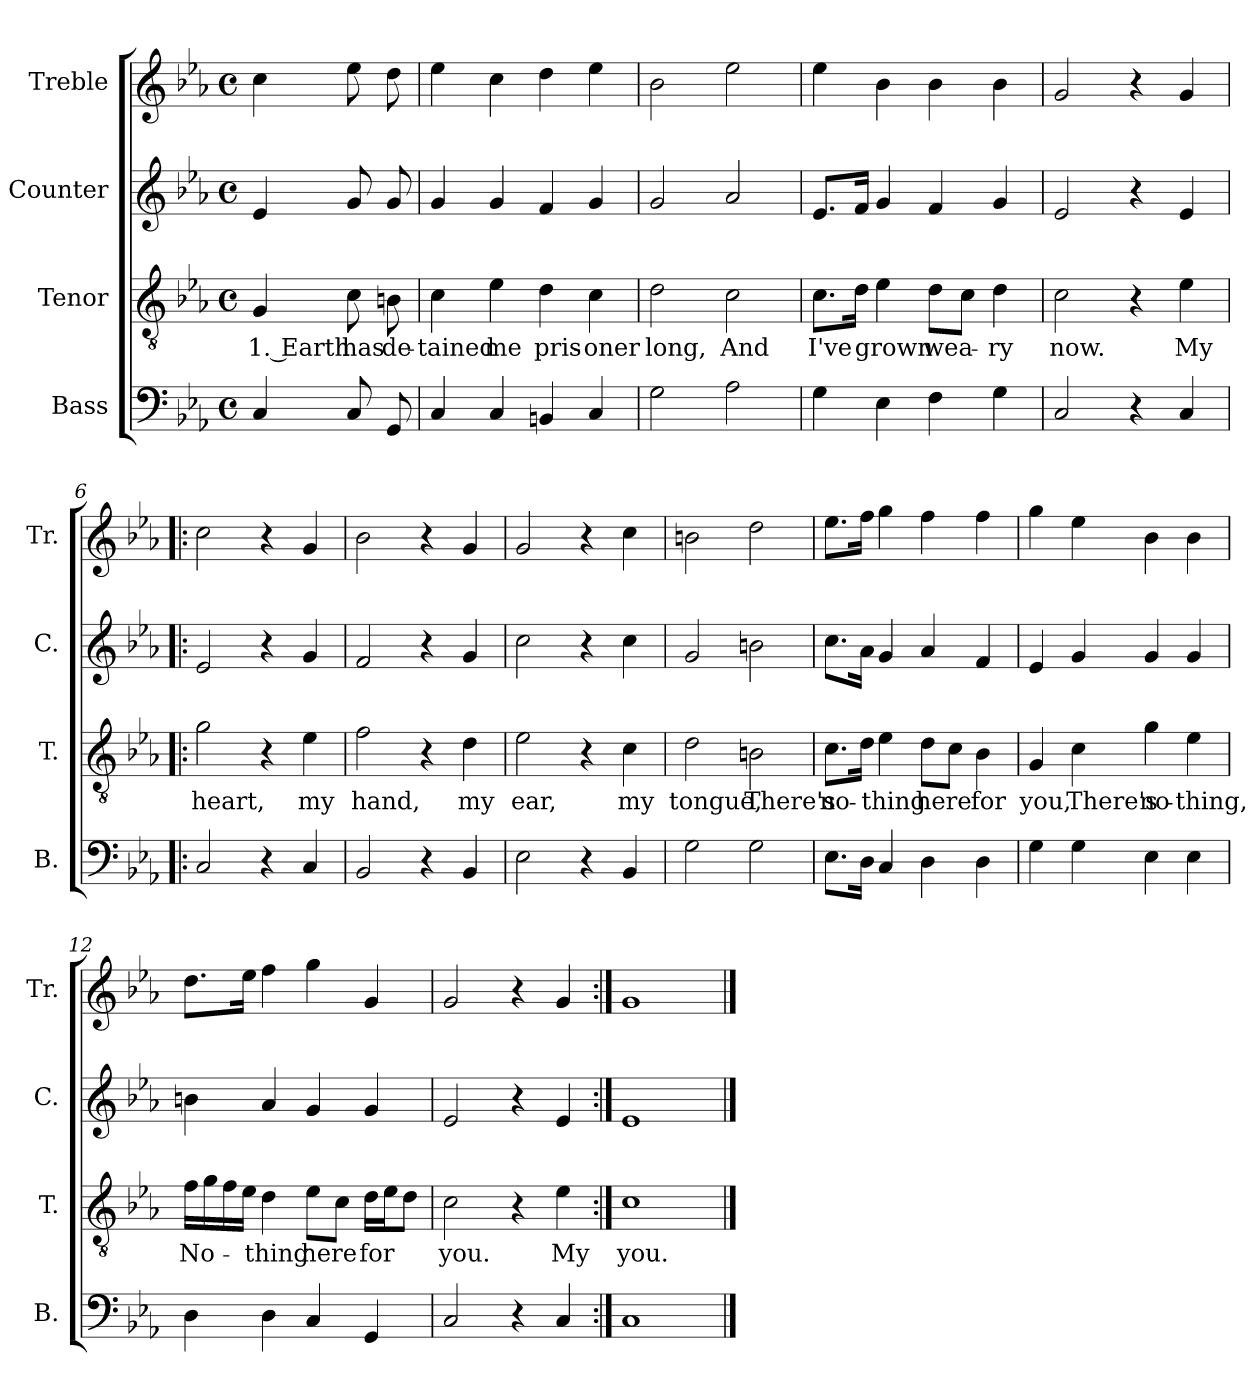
**kern	**kern	**text	**kern	**kern
*part4	*part3	*part3	*part2	*part1
*staff4	*staff3	*staff3	*staff2	*staff1
*I"Bass	*I"Tenor	*	*I"Counter	*I"Treble
*I'B.	*I'T.	*	*I'C.	*I'Tr.
*clefF4	*clefGv2	*	*clefG2	*clefG2
*k[b-e-a-]	*k[b-e-a-]	*	*k[b-e-a-]	*k[b-e-a-]
*M4/4	*M4/4	*	*M4/4	*M4/4
*met(c)	*met(c)	*	*met(c)	*met(c)
=1	=1	=1	=1	=1
4C/	4G/	1. Earth	4e-/	4cc\
8C/	8c\	has	8g/	8ee-\
8GG/	8Bn\	de-	8g/	8dd\
=2	=2	=2	=2	=2
4C/	4c\	-tained	4g/	4ee-\
4C/	4e-\	me	4g/	4cc\
4BBn/	4d\	pris-	4f/	4dd\
4C/	4c\	-oner	4g/	4ee-\
=3	=3	=3	=3	=3
2G\	2d\	long,	2g/	2b-\
2A-\	2c\	And	2a-/	2ee-\
=4	=4	=4	=4	=4
4G\	8.c\L	I've	8.e-/L	4ee-\
.	16d\Jk	.	16f/Jk	.
4E-\	4e-\	grown	4g/	4b-\
4F\	8d\L	wea-	4f/	4b-\
.	8c\J	.	.	.
4G\	4d\	-ry	4g/	4b-\
=5	=5	=5	=5	=5
2C/	2c\	now.	2e-/	2g/
4r	4r	.	4r	4r
4C/	4e-\	My	4e-/	4g/
!!LO:LB:g=z
=6!|:	=6!|:	=6!|:	=6!|:	=6!|:
2C/	2g\	heart,	2e-/	2cc\
4r	4r	.	4r	4r
4C/	4e-\	my	4g/	4g/
=7	=7	=7	=7	=7
2BB-/	2f\	hand,	2f/	2b-\
4r	4r	.	4r	4r
4BB-/	4d\	my	4g/	4g/
=8	=8	=8	=8	=8
2E-\	2e-\	ear,	2cc\	2g/
4r	4r	.	4r	4r
4BB-/	4c\	my	4cc\	4cc\
=9	=9	=9	=9	=9
2G\	2d\	tongue,	2g/	2bn\
2G\	2Bn\	There's	2bn\	2dd\
=10	=10	=10	=10	=10
8.E-\L	8.c\L	no-	8.cc\L	8.ee-\L
16D\Jk	16d\Jk	.	16a-\Jk	16ff\Jk
4C/	4e-\	-thing	4g/	4gg\
4D\	8d\L	here	4a-/	4ff\
.	8c\J	.	.	.
4D\	4B-\	for	4f/	4ff\
!!LO:LB:g=z
=11	=11	=11	=11	=11
4G\	4G/	you,	4e-/	4gg\
4G\	4c\	There's	4g/	4ee-\
4E-\	4g\	no-	4g/	4b-\
4E-\	4e-\	-thing,	4g/	4b-\
=12	=12	=12	=12	=12
4D\	16f\LL	No-	4bn\	8.dd\L
.	16g\	.	.	.
.	16f\	.	.	.
.	16e-\JJ	.	.	16ee-\Jk
4D\	4d\	-thing	4a-/	4ff\
4C/	8e-\L	here	4g/	4gg\
.	8c\J	.	.	.
4GG/	16d\LL	for	4g/	4g/
.	16e-\J	.	.	.
.	8d\J	.	.	.
=13	=13	=13	=13	=13
2C/	2c\	you.	2e-/	2g/
4r	4r	.	4r	4r
4C/	4e-\	My	4e-/	4g/
=14:|!	=14:|!	=14:|!	=14:|!	=14:|!
1C	1c	you.	1e-	1g
==	==	==	==	==
*-	*-	*-	*-	*-
